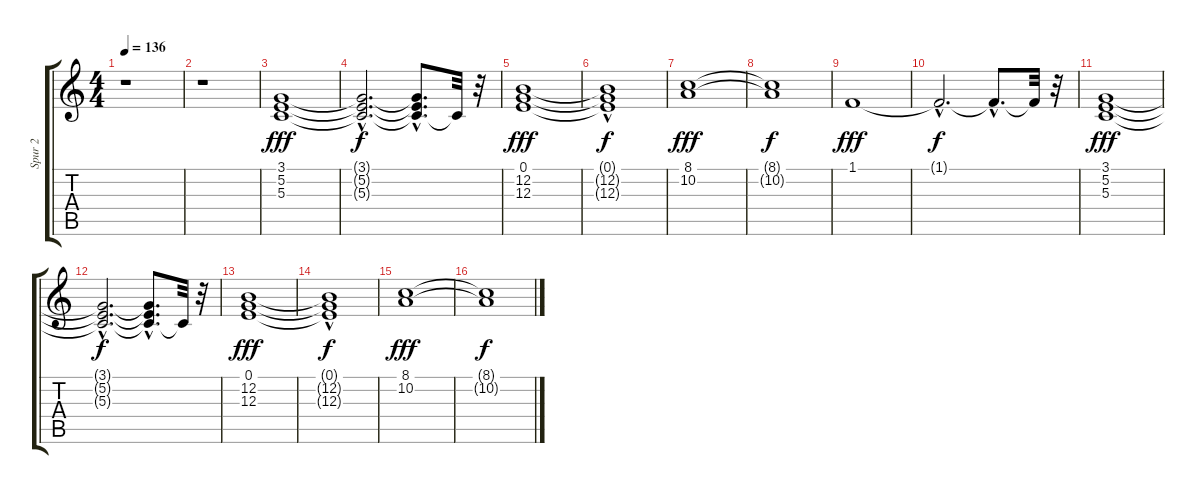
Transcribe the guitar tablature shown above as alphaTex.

\track ("Spur 2" "Spur 2") {instrument stringensemble1}
\staff {score tabs}
\tuning (E4 B3 G3 D3 A2 E2) {hide}
\ts (4 4)
\tempo 136
\clef g2
\ks c
r.1{dy f} |
r.1 |
(3.1 5.2 5.3).1{dy fff} |
(3.1{hac t} 5.2{hac t} 5.3{hac t}).2{d dy f} (3.1{hac t} 5.2{hac t} 5.3{hac t}).8{d} 5.3{t}.32 r.32 |
(0.1 12.2 12.3).1{dy fff} |
(0.1{t} 12.2{t} 12.3{hac t}).1{dy f} |
(8.1 10.2).1{dy fff} |
(8.1{t} 10.2{t}).1{dy f} |
1.1.1{dy fff} |
1.1{hac t}.2{d dy f} 1.1{hac t}.8{d} 1.1{t}.32 r.32 |
(3.1 5.2 5.3).1{dy fff} |
(3.1{hac t} 5.2{hac t} 5.3{hac t}).2{d dy f} (3.1{hac t} 5.2{hac t} 5.3{hac t}).8{d} 5.3{t}.32 r.32 |
(0.1 12.2 12.3).1{dy fff} |
(0.1{t} 12.2{t} 12.3{hac t}).1{dy f} |
(8.1 10.2).1{dy fff} |
(8.1{t} 10.2{t}).1{dy f}
